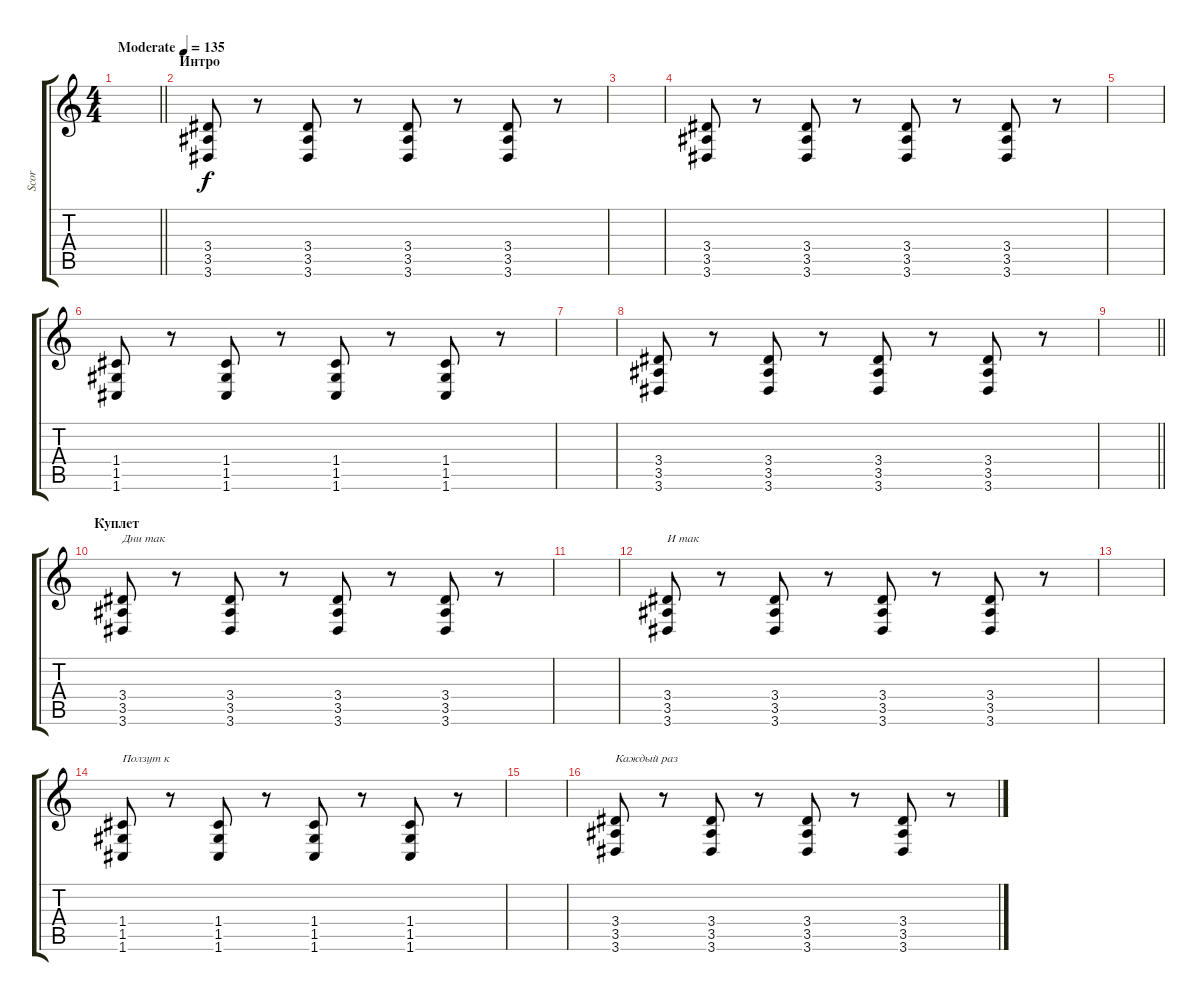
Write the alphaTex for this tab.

\track ("Scor" "Scor") {instrument overdrivenguitar}
\staff {score tabs}
\tuning (D4 A3 F3 C3 G2 C2) {hide}
\ts (4 4)
\tempo (135 "Moderate")
\clef g2
\barLineRight lightlight
\ks c
|
\section ("" "Интро")
(3.4 3.5 3.6).8 r.8 (3.4 3.5 3.6).8 r.8 (3.4 3.5 3.6).8 r.8 (3.4 3.5 3.6).8 r.8 |
|
(3.4 3.5 3.6).8 r.8 (3.4 3.5 3.6).8 r.8 (3.4 3.5 3.6).8 r.8 (3.4 3.5 3.6).8 r.8 |
|
(1.4 1.5 1.6).8 r.8 (1.4 1.5 1.6).8 r.8 (1.4 1.5 1.6).8 r.8 (1.4 1.5 1.6).8 r.8 |
|
(3.4 3.5 3.6).8 r.8 (3.4 3.5 3.6).8 r.8 (3.4 3.5 3.6).8 r.8 (3.4 3.5 3.6).8 r.8 |
\barLineRight lightlight
|
\section ("" "Куплет")
(3.4 3.5 3.6).8{txt "Дни так"} r.8 (3.4 3.5 3.6).8 r.8 (3.4 3.5 3.6).8 r.8 (3.4 3.5 3.6).8 r.8 |
|
(3.4 3.5 3.6).8{txt "И так"} r.8 (3.4 3.5 3.6).8 r.8 (3.4 3.5 3.6).8 r.8 (3.4 3.5 3.6).8 r.8 |
|
(1.4 1.5 1.6).8{txt "Ползут к "} r.8 (1.4 1.5 1.6).8 r.8 (1.4 1.5 1.6).8 r.8 (1.4 1.5 1.6).8 r.8 |
|
(3.4 3.5 3.6).8{txt "Каждый раз"} r.8 (3.4 3.5 3.6).8 r.8 (3.4 3.5 3.6).8 r.8 (3.4 3.5 3.6).8 r.8
